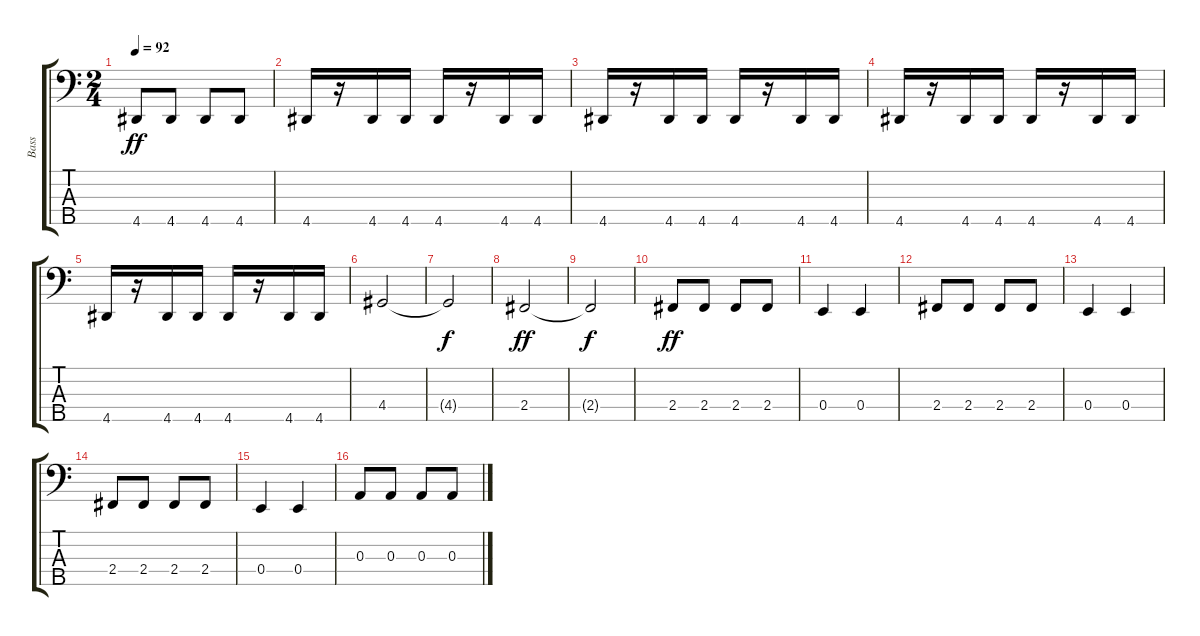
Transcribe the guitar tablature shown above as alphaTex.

\track ("Bass" "Bass") {instrument electricbassfinger}
\staff {score tabs}
\tuning (G2 D2 A1 E1 B0) {hide}
\ts (2 4)
\tempo 92
\clef f4
\ks c
4.5.8{dy ff} 4.5.8 4.5.8 4.5.8 |
4.5.16 r.16 4.5.16 4.5.16 4.5.16 r.16 4.5.16 4.5.16 |
4.5.16 r.16 4.5.16 4.5.16 4.5.16 r.16 4.5.16 4.5.16 |
4.5.16 r.16 4.5.16 4.5.16 4.5.16 r.16 4.5.16 4.5.16 |
4.5.16 r.16 4.5.16 4.5.16 4.5.16 r.16 4.5.16 4.5.16 |
4.4.2 |
4.4{t}.2{dy f} |
2.4.2{dy ff} |
2.4{t}.2{dy f} |
2.4.8{dy ff} 2.4.8 2.4.8 2.4.8 |
0.4.4 0.4.4 |
2.4.8 2.4.8 2.4.8 2.4.8 |
0.4.4 0.4.4 |
2.4.8 2.4.8 2.4.8 2.4.8 |
0.4.4 0.4.4 |
0.3.8 0.3.8 0.3.8 0.3.8
